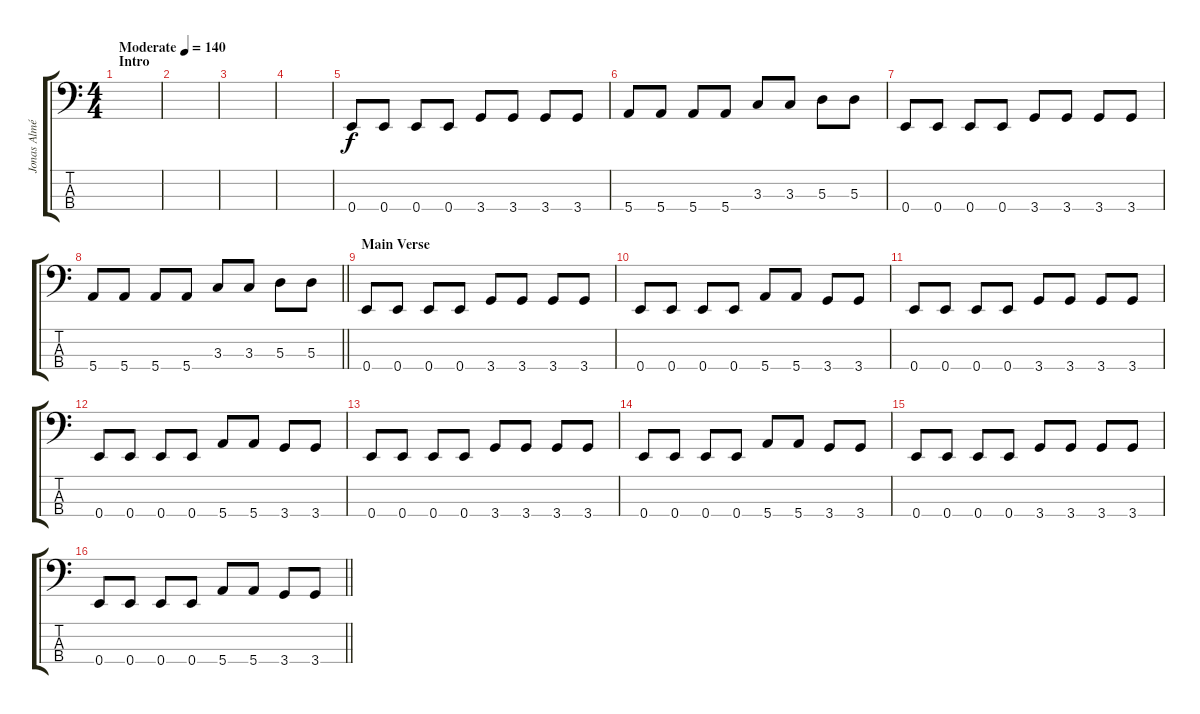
\track ("Jonas Almén" "Jonas Almé") {instrument electricbassfinger}
\staff {score tabs}
\tuning (G2 D2 A1 E1) {hide}
\ts (4 4)
\section ("" "Intro")
\tempo (140 "Moderate")
\clef f4
\ks c
|
|
|
|
0.4.8 0.4.8 0.4.8 0.4.8 3.4.8 3.4.8 3.4.8 3.4.8 |
5.4.8 5.4.8 5.4.8 5.4.8 3.3.8 3.3.8 5.3.8 5.3.8 |
0.4.8 0.4.8 0.4.8 0.4.8 3.4.8 3.4.8 3.4.8 3.4.8 |
\barLineRight lightlight
5.4.8 5.4.8 5.4.8 5.4.8 3.3.8 3.3.8 5.3.8 5.3.8 |
\section ("" "Main Verse")
0.4.8 0.4.8 0.4.8 0.4.8 3.4.8 3.4.8 3.4.8 3.4.8 |
0.4.8 0.4.8 0.4.8 0.4.8 5.4.8 5.4.8 3.4.8 3.4.8 |
0.4.8 0.4.8 0.4.8 0.4.8 3.4.8 3.4.8 3.4.8 3.4.8 |
0.4.8 0.4.8 0.4.8 0.4.8 5.4.8 5.4.8 3.4.8 3.4.8 |
0.4.8 0.4.8 0.4.8 0.4.8 3.4.8 3.4.8 3.4.8 3.4.8 |
0.4.8 0.4.8 0.4.8 0.4.8 5.4.8 5.4.8 3.4.8 3.4.8 |
0.4.8 0.4.8 0.4.8 0.4.8 3.4.8 3.4.8 3.4.8 3.4.8 |
\barLineRight lightlight
0.4.8 0.4.8 0.4.8 0.4.8 5.4.8 5.4.8 3.4.8 3.4.8
